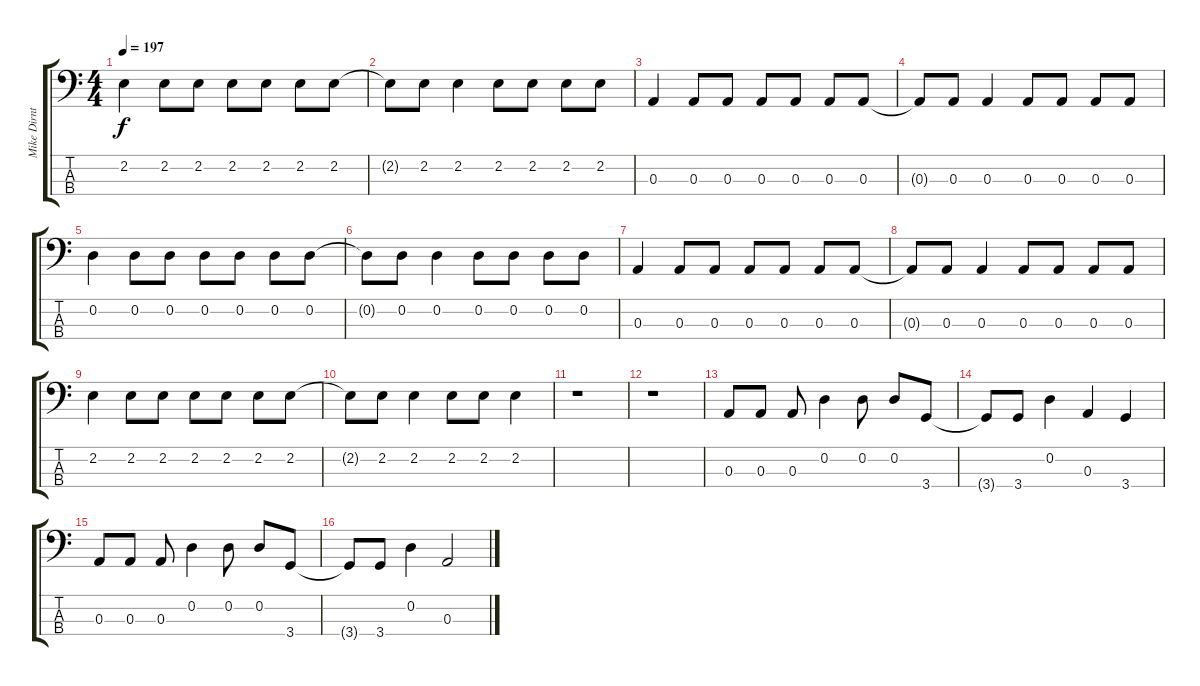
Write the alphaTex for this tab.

\track ("Mike Dirnt (Bass)" "Mike Dirnt") {instrument electricbasspick}
\staff {score tabs}
\tuning (G2 D2 A1 E1) {hide}
\ts (4 4)
\tempo 197
\clef f4
\ks c
2.2.4{dy f} 2.2.8 2.2.8 2.2.8 2.2.8 2.2.8 2.2.8 |
2.2{t}.8 2.2.8 2.2.4 2.2.8 2.2.8 2.2.8 2.2.8 |
0.3.4 0.3.8 0.3.8 0.3.8 0.3.8 0.3.8 0.3.8 |
0.3{t}.8 0.3.8 0.3.4 0.3.8 0.3.8 0.3.8 0.3.8 |
0.2.4 0.2.8 0.2.8 0.2.8 0.2.8 0.2.8 0.2.8 |
0.2{t}.8 0.2.8 0.2.4 0.2.8 0.2.8 0.2.8 0.2.8 |
0.3.4 0.3.8 0.3.8 0.3.8 0.3.8 0.3.8 0.3.8 |
0.3{t}.8 0.3.8 0.3.4 0.3.8 0.3.8 0.3.8 0.3.8 |
2.2.4 2.2.8 2.2.8 2.2.8 2.2.8 2.2.8 2.2.8 |
2.2{t}.8 2.2.8 2.2.4 2.2.8 2.2.8 2.2.4 |
r.1 |
r.1 |
0.3.8 0.3.8 0.3.8 0.2.4 0.2.8 0.2.8 3.4.8 |
3.4{t}.8 3.4.8 0.2.4 0.3.4 3.4.4 |
0.3.8 0.3.8 0.3.8 0.2.4 0.2.8 0.2.8 3.4.8 |
3.4{t}.8 3.4.8 0.2.4 0.3.2
